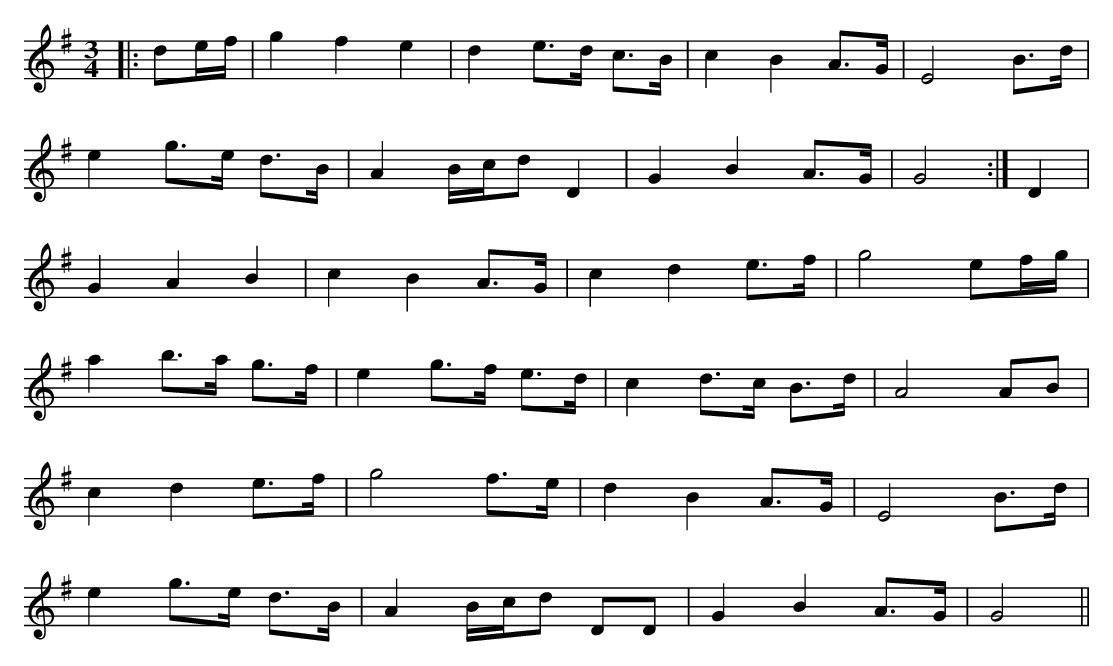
X:1
M:3/4
K:G
|:de/f/|g2f2e2|d2 e>d c>B|c2B2 A>G|E4 B>d|
e2g>e d>B|A2B/c/d D2|G2 B2 A>G|G4:|D2|
G2 A2 B2|c2B2A>G|c2d2 e>f|g4 ef/g/|
a2b>a g>f|e2g>f e>d|c2d>c B>d|A4AB|
c2 d2 e>f|g4 f>e|d2 B2 A>G|E4B>d|
e2g>e d>B|A2 B/c/d DD|G2B2A>G|G4||
